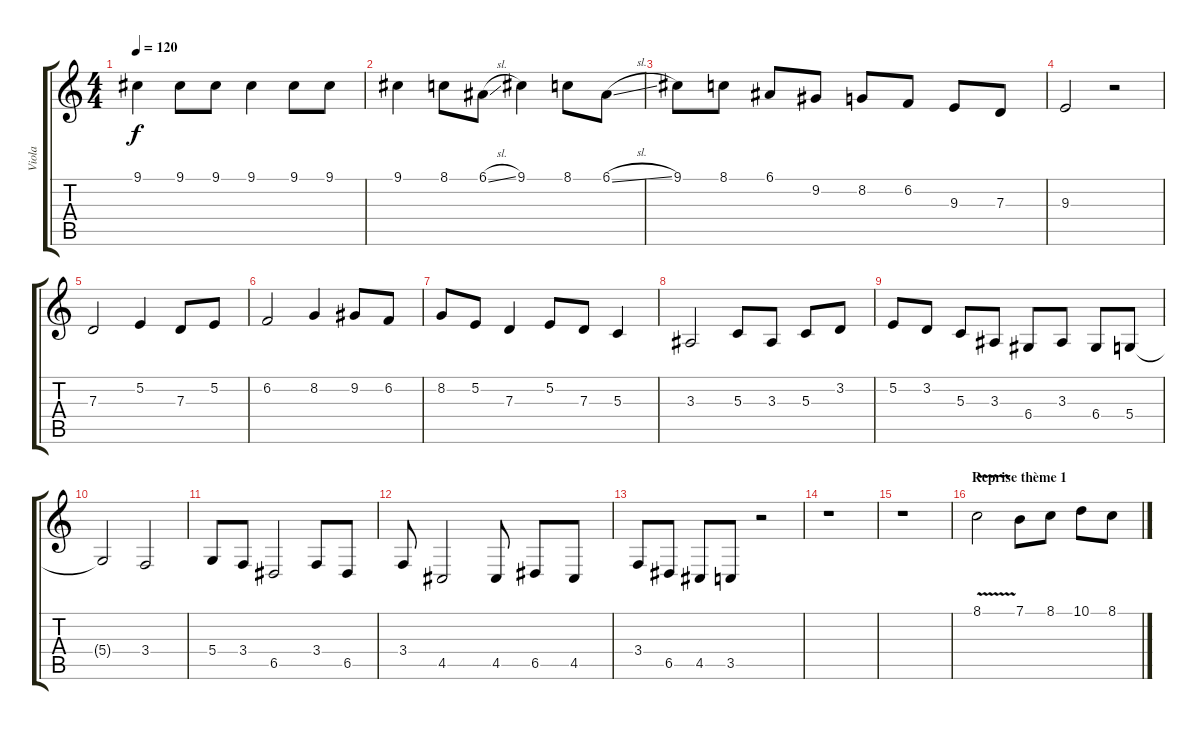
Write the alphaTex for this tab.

\track ("Viola" "Viola") {instrument viola}
\staff {score tabs}
\tuning (E4 B3 G3 D3 A2 E2) {hide}
\ts (4 4)
\tempo 120
\clef g2
\ks c
9.1.4{dy f} 9.1.8 9.1.8 9.1.4 9.1.8 9.1.8 |
9.1.4 8.1.8 6.1{sl}.8 9.1.4 8.1.8 6.1{sl}.8 |
9.1.8 8.1.8 6.1.8 9.2.8 8.2.8 6.2.8 9.3.8 7.3.8 |
9.3.2 r.2 |
7.3.2 5.2.4 7.3.8 5.2.8 |
6.2.2 8.2.4 9.2.8 6.2.8 |
8.2.8 5.2.8 7.3.4 5.2.8 7.3.8 5.3.4 |
3.3.2 5.3.8 3.3.8 5.3.8 3.2.8 |
5.2.8 3.2.8 5.3.8 3.3.8 6.4.8 3.3.8 6.4.8 5.4.8 |
5.4{t}.2 3.4.2 |
5.4.8 3.4.8 6.5.2 3.4.8 6.5.8 |
3.4.8 4.5.2 4.5.8 6.5.8 4.5.8 |
3.4.8 6.5.8 4.5.8 3.5.8 r.2 |
r.1 |
r.1 |
\section ("" "Reprise thème 1")
8.1{v}.2 7.1.8 8.1.8 10.1.8 8.1.8
